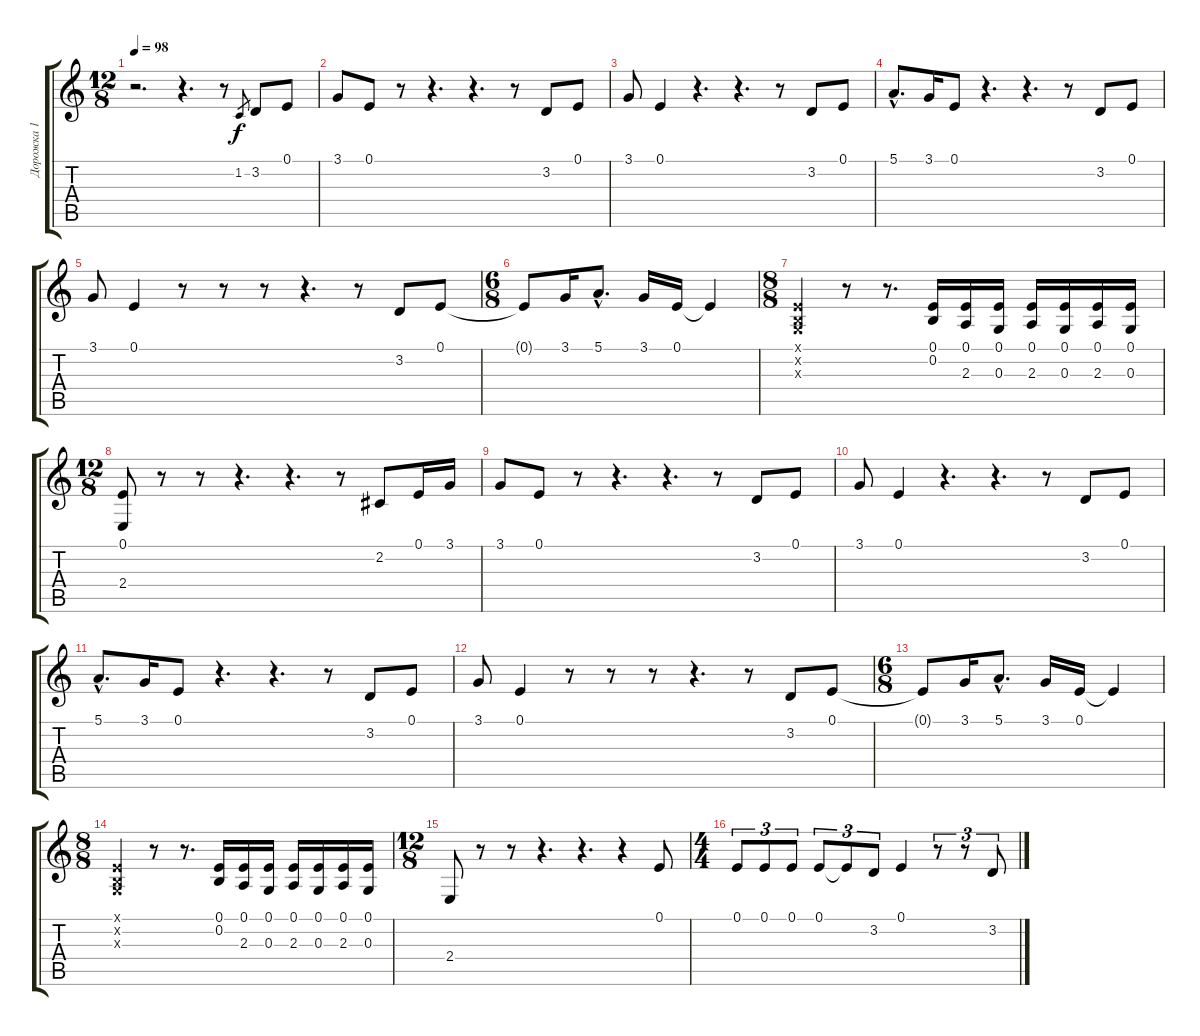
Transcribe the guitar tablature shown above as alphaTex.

\track ("Дорожка 1" "Дорожка 1") {instrument brasssection}
\staff {score tabs}
\tuning (E4 B3 G3 D3 A2 E2) {hide}
\ts (12 8)
\tempo 98
\clef g2
\ks c
r.2{d dy f instrument brasssection} r.4{d} r.8 1.2.8{gr} 3.2.8 0.1.8 |
3.1.8 0.1.8 r.8 r.4{d} r.4{d} r.8 3.2.8 0.1.8 |
3.1.8 0.1.4 r.4{d} r.4{d} r.8 3.2.8 0.1.8 |
5.1{hac}.8{d} 3.1.16 0.1.8 r.4{d} r.4{d} r.8 3.2.8 0.1.8 |
3.1.8 0.1.4 r.8 r.8 r.8 r.4{d} r.8 3.2.8 0.1.8 |
\ts (6 8)
0.1{t}.8 3.1.16 5.1{hac}.8{d} 3.1.16 0.1.16 0.1{t}.4 |
\ts (8 8)
(0.1{x} 0.2{x} 0.3{x}).4{volume 10 balance 2 instrument overdrivenguitar} r.8 r.8{d} (0.1 0.2).16{volume 15 balance 8 instrument brasssection} (0.1 2.3).16 (0.1 0.3).16 (0.1 2.3).16 (0.1 0.3).16 (0.1 2.3).16 (0.1 0.3).16 |
\ts (12 8)
(0.1 2.4).8 r.8 r.8 r.4{d} r.4{d} r.8 2.2.8 0.1.16 3.1.16 |
3.1.8 0.1.8 r.8 r.4{d} r.4{d} r.8 3.2.8 0.1.8 |
3.1.8 0.1.4 r.4{d} r.4{d} r.8 3.2.8 0.1.8 |
5.1{hac}.8{d} 3.1.16 0.1.8 r.4{d} r.4{d} r.8 3.2.8 0.1.8 |
3.1.8 0.1.4 r.8 r.8 r.8 r.4{d} r.8 3.2.8 0.1.8 |
\ts (6 8)
0.1{t}.8 3.1.16 5.1{hac}.8{d} 3.1.16 0.1.16 0.1{t}.4 |
\ts (8 8)
(0.1{x} 0.2{x} 0.3{x}).4{volume 10 balance 2 instrument overdrivenguitar} r.8 r.8{d} (0.1 0.2).16{volume 15 balance 8 instrument brasssection} (0.1 2.3).16 (0.1 0.3).16 (0.1 2.3).16 (0.1 0.3).16 (0.1 2.3).16 (0.1 0.3).16 |
\ts (12 8)
2.4.8 r.8 r.8 r.4{d} r.4{d} r.4 0.1.8 |
\ts (4 4)
0.1.8{tu (3 2)} 0.1.8{tu (3 2)} 0.1.8{tu (3 2)} 0.1.8{tu (3 2)} 0.1{t}.8{tu (3 2)} 3.2.8{tu (3 2)} 0.1.4 r.8{tu (3 2)} r.8{tu (3 2)} 3.2.8{tu (3 2)}
